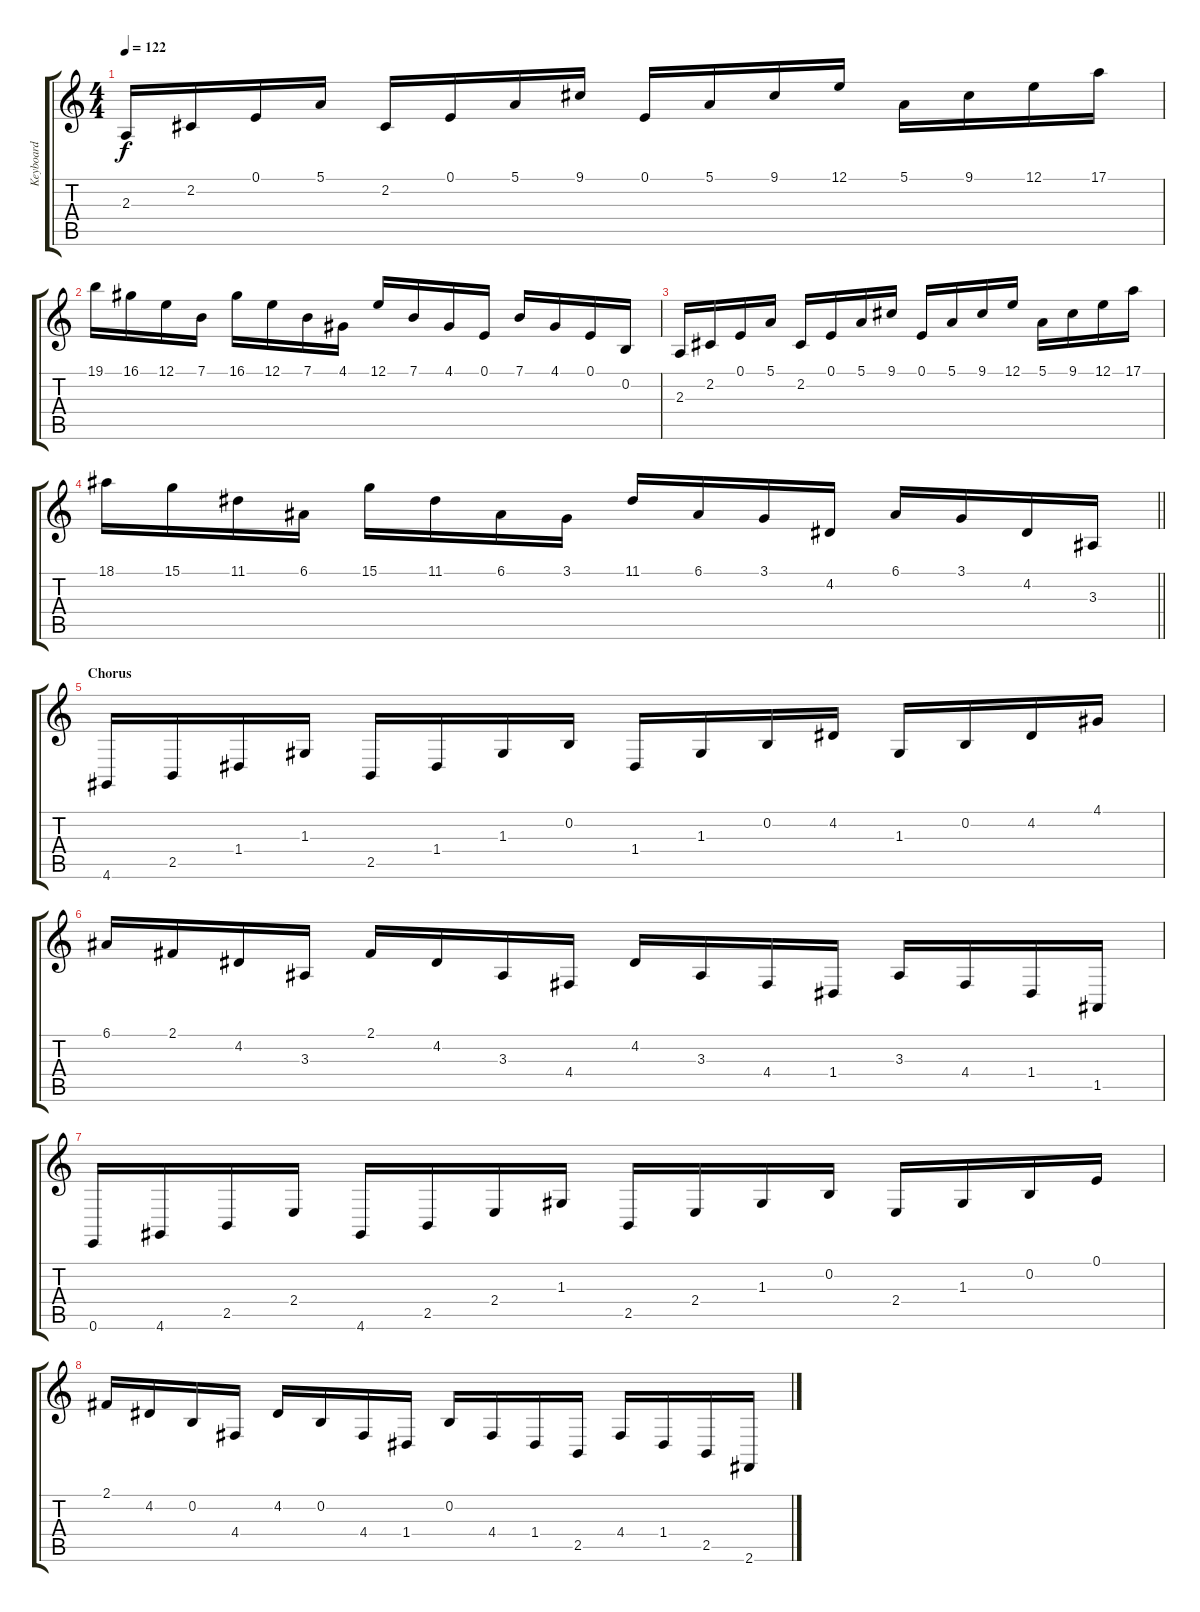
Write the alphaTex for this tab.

\track ("Keyboard" "Keyboard") {instrument lead2sawtooth}
\staff {score tabs}
\tuning (E4 B3 G3 D3 A2 E2) {hide}
\ts (4 4)
\tempo 122
\clef g2
\ks c
2.3.16{dy f volume 14} 2.2.16 0.1.16 5.1.16 2.2.16 0.1.16 5.1.16 9.1.16 0.1.16 5.1.16 9.1.16 12.1.16 5.1.16 9.1.16 12.1.16 17.1.16 |
19.1.16{volume 4} 16.1.16 12.1.16 7.1.16 16.1.16 12.1.16 7.1.16 4.1.16 12.1.16 7.1.16 4.1.16 0.1.16 7.1.16 4.1.16 0.1.16 0.2.16 |
2.3.16{volume 14} 2.2.16 0.1.16 5.1.16 2.2.16 0.1.16 5.1.16 9.1.16 0.1.16 5.1.16 9.1.16 12.1.16 5.1.16 9.1.16 12.1.16 17.1.16 |
\barLineRight lightlight
18.1.16{volume 4} 15.1.16 11.1.16 6.1.16 15.1.16 11.1.16 6.1.16 3.1.16 11.1.16 6.1.16 3.1.16 4.2.16 6.1.16 3.1.16 4.2.16 3.3.16 |
\section ("" "Chorus")
4.6.16{volume 6} 2.5.16 1.4.16 1.3.16 2.5.16 1.4.16 1.3.16 0.2.16 1.4.16 1.3.16 0.2.16 4.2.16 1.3.16 0.2.16 4.2.16 4.1.16 |
6.1.16 2.1.16 4.2.16 3.3.16 2.1.16 4.2.16 3.3.16 4.4.16 4.2.16 3.3.16 4.4.16 1.4.16 3.3.16 4.4.16 1.4.16 1.5.16 |
0.6.16 4.6.16 2.5.16 2.4.16 4.6.16 2.5.16 2.4.16 1.3.16 2.5.16 2.4.16 1.3.16 0.2.16 2.4.16 1.3.16 0.2.16 0.1.16 |
2.1.16 4.2.16 0.2.16 4.4.16 4.2.16 0.2.16 4.4.16 1.4.16 0.2.16 4.4.16 1.4.16 2.5.16 4.4.16 1.4.16 2.5.16 2.6.16
